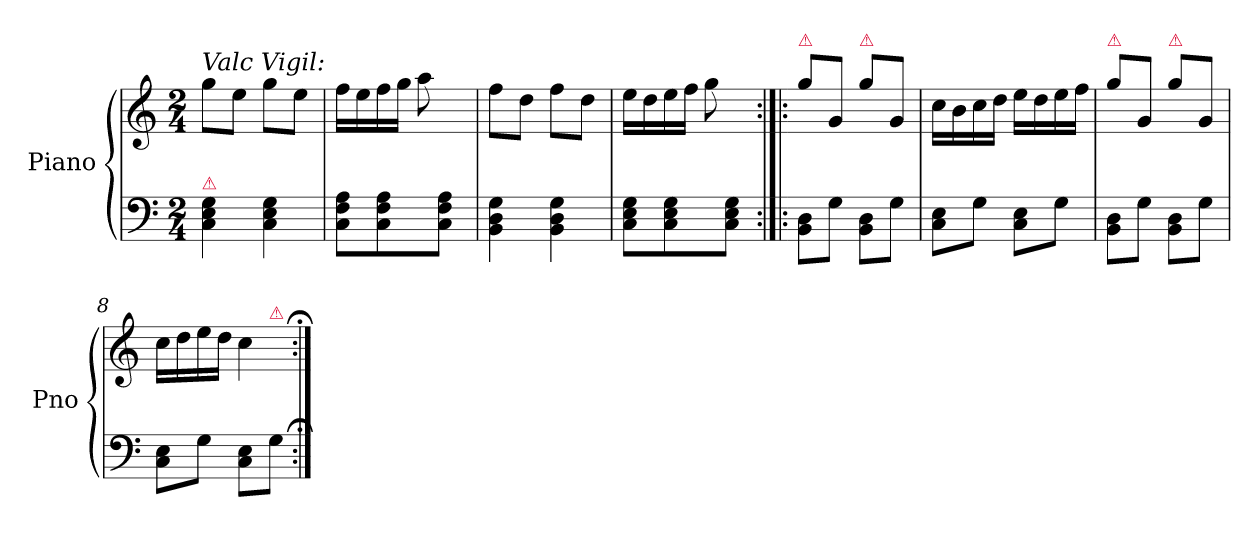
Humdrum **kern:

**kern	**kern
*part2	*part1
*staff2	*staff1
*I"Piano	*I"Piano
*I'Pno	*I'Pno
*clefF4	*clefG2
*k[]	*k[]
*M2/4	*M2/4
=1	=1
!	!LO:TX:a:i:t=Valc Vigil&colon;
!LO:TX:a:color=crimson:t=⚠	!
4C\ 4E\ 4G\	8gg\L
.	8ee\J
4C\ 4E\ 4G\	8gg\L
.	8ee\J
=2	=2
8C\ 8F\ 8A\L	16ff\LL
.	16ee\
!LO:N:vis=8	!
8.C\ 8.F\ 8.A\	16ff\
.	16gg\JJ
!	!LO:N:vis=8
.	4aa\
!LO:N:vis=8	!
8.C\ 8.F\ 8.A\J	.
=3	=3
4BB\ 4D\ 4G\	8ff\L
.	8dd\J
4BB\ 4D\ 4G\	8ff\L
.	8dd\J
=4	=4
8C\ 8E\ 8G\L	16ee\LL
.	16dd\
!LO:N:vis=8	!
8.C\ 8.E\ 8.G\	16ee\
.	16ff\JJ
!	!LO:N:vis=8
.	4gg\
!LO:N:vis=8	!
8.C\ 8.E\ 8.G\J	.
=5:|!|:	=5:|!|:
!	!LO:TX:a:color=crimson:t=⚠
8BB\ 8D\L	8gg\L
8G\J	8g/J
!	!LO:TX:a:color=crimson:t=⚠
8BB\ 8D\L	8gg\L
8G\J	8g/J
=6	=6
8C\ 8E\L	16cc\LL
.	16b\
8G\J	16cc\
.	16dd\JJ
8C\ 8E\L	16ee\LL
.	16dd\
8G\J	16ee\
.	16ff\JJ
=7	=7
!	!LO:TX:a:color=crimson:t=⚠
8BB\ 8D\L	8gg\L
8G\J	8g/J
!	!LO:TX:a:color=crimson:t=⚠
8BB\ 8D\L	8gg\L
8G\J	8g/J
=8	=8
*	*^
8C\ 8E\L	16cc\LL	4.ryy
.	16dd\	.
8G\J	16ee\	.
.	16dd\JJ	.
8C\ 8E\L	4cc\	.
!	!	!LO:TX:a:color=crimson:t=⚠
8G\J	.	8ryy
*	*v	*v
=:|!;	=:|!;
*-	*-
